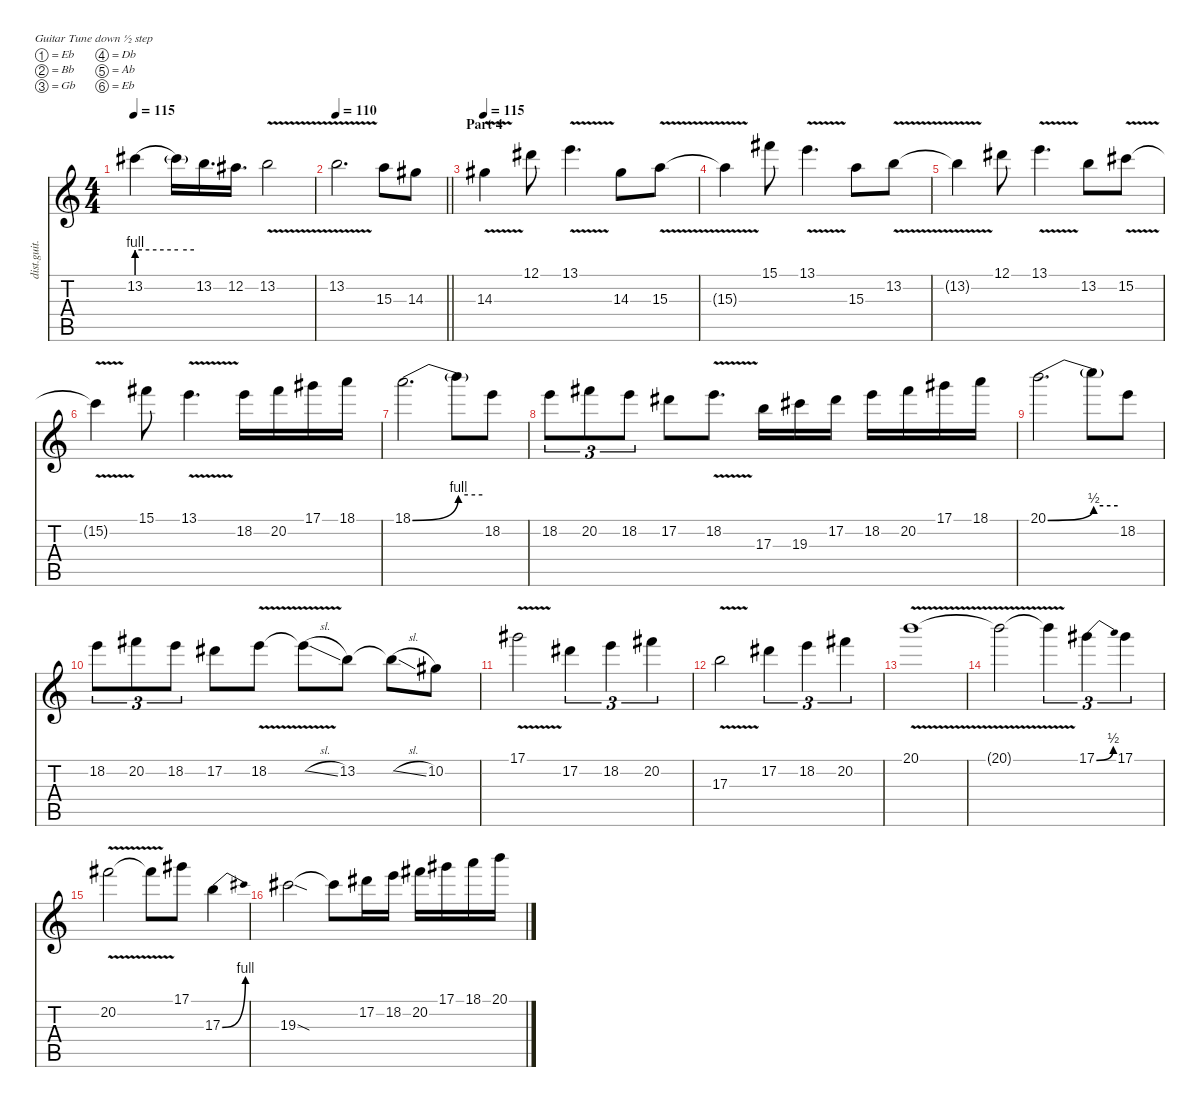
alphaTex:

\defaultSystemsLayout 4
\hideDynamics
\bracketExtendMode nobrackets
\otherSystemsTrackNameOrientation horizontal
\track ("Solo" "dist.guit.") {instrument distortionguitar}
\staff {score tabs}
\tuning (Eb4 Bb3 Gb3 Db3 Ab2 Eb2)
\ts (4 4)
\tempo 115
\clef g2
\ks c
13.2{be (hold 0 4 60 4) t}.4{dy f beam Down} 13.2{be (hold 0 4 60 4) t}.16{beam Down} 13.2.16{d beam Down} 12.2{acc #}.16{d beam Down} 13.2{v}.2{beam Down} |
\tempo 110
\barLineRight lightlight
13.2{v}.2{d beam Down} 15.3.8{beam Down} 14.3{acc #}.8{beam Down} |
\section ("" "Part 4")
\tempo 115
14.3{v acc #}.4{beam Down} 12.1{acc #}.8{beam Down} 13.1{v}.4{d beam Down} 14.3{acc #}.8{beam Down} 15.3{v}.8{beam Down} |
15.3{v t}.4{beam Down} 15.1{acc #}.8{beam Down} 13.1{v}.4{d beam Down} 15.3.8{beam Down} 13.2{v}.8{beam Down} |
13.2{v t}.4{beam Down} 12.1{acc #}.8{beam Down} 13.1{v}.4{d beam Down} 13.2.8{beam Down} 15.2{v acc #}.8{beam Down} |
15.2{v t acc #}.4{beam Down} 15.1{acc #}.8{beam Down} 13.1{v}.4{d beam Down} 18.2.16{beam Down} 20.2{acc #}.16{beam Down} 17.1{acc #}.16{beam Down} 18.1.16{beam Down} |
18.1{be (bend 0 0 60 4)}.2{d beam Down} 18.1{be (hold 0 4 60 4) t}.8{beam Down} 18.2.8{beam Down} |
18.2.8{tu (3 2) beam Down} 20.2{acc #}.8{tu (3 2) beam Down} 18.2.8{tu (3 2) beam Down} 17.2{acc #}.8{beam Down} 18.2{v}.8{d beam Down} 17.3.16{beam Down} 19.3{acc #}.16{beam Down} 17.2{acc #}.16{beam Down} 18.2.16{beam Down} 20.2{acc #}.16{beam Down} 17.1{acc #}.16{beam Down} 18.1.16{beam Down} |
20.1{be (bend 0 0 60 2)}.2{d beam Down} 20.1{be (hold 0 2 60 2) t}.8{beam Down} 18.2.8{beam Down} |
18.2.8{tu (3 2) beam Down} 20.2{acc #}.8{tu (3 2) beam Down} 18.2.8{tu (3 2) beam Down} 17.2{acc #}.8{beam Down} 18.2{v}.8{beam Down} 18.2{v sl t}.8{beam Down} 13.2.8{beam Down} 13.2{sl t}.8{beam Down} 10.2{acc #}.8{beam Down} |
17.1{v acc #}.2{beam Down} 17.2{acc #}.4{tu (3 2) beam Down} 18.2.4{tu (3 2) beam Down} 20.2{acc #}.4{tu (3 2) beam Down} |
17.3{v}.2{beam Down} 17.2{acc #}.4{tu (3 2) beam Down} 18.2.4{tu (3 2) beam Down} 20.2{acc #}.4{tu (3 2) beam Down} |
20.1{v}.1{beam Down} |
20.1{v t}.2{beam Down} 20.1{v t}.4{tu (3 2) beam Down} 17.1{be (bend 0 0 15 2) acc #}.4{tu (3 2) beam Down} 17.1{acc #}.4{tu (3 2) beam Down} |
20.2{v acc #}.2{beam Down} 20.2{v t acc #}.8{beam Down} 17.1{acc #}.8{beam Down} 17.3{be (bend 0 0 60 4)}.4{beam Down} |
19.3{sod acc #}.2{beam Down} 19.3{t acc #}.8{beam Down} 17.2{acc #}.16{beam Down} 18.2.16{beam Down} 20.2{acc #}.16{beam Down} 17.1{acc #}.16{beam Down} 18.1.16{beam Down} 20.1.16{beam Down}
